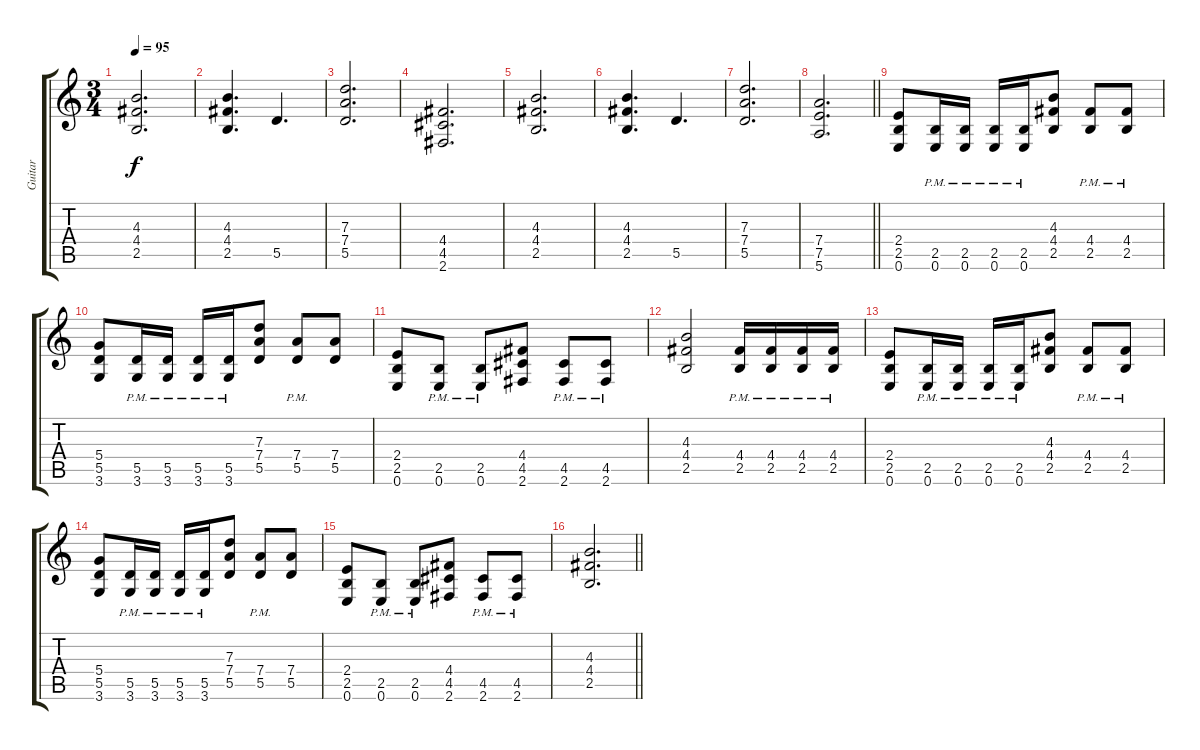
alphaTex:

\track ("Guitar" "Guitar") {instrument distortionguitar}
\staff {score tabs}
\tuning (E4 B3 G3 D3 A2 E2) {hide}
\ts (3 4)
\tempo 95
\clef g2
\ks c
(4.3 4.4 2.5).2{d dy f} |
(4.3 4.4 2.5).4{d} 5.5.4{d} |
(7.3 7.4 5.5).2{d} |
(4.4 4.5 2.6).2{d} |
(4.3 4.4 2.5).2{d} |
(4.3 4.4 2.5).4{d} 5.5.4{d} |
(7.3 7.4 5.5).2{d} |
\barLineRight lightlight
(7.4 7.5 5.6).2{d} |
\section ("" "")
(2.4 2.5 0.6).8 (2.5{pm} 0.6{pm}).16 (2.5{pm} 0.6{pm}).16 (2.5{pm} 0.6{pm}).16 (2.5{pm} 0.6{pm}).16 (4.3 4.4 2.5).8 (4.4{pm} 2.5{pm}).8 (4.4{pm} 2.5{pm}).8 |
(5.4 5.5 3.6).8 (5.5{pm} 3.6{pm}).16 (5.5{pm} 3.6{pm}).16 (5.5{pm} 3.6{pm}).16 (5.5{pm} 3.6{pm}).16 (7.3 7.4 5.5).8 (7.4{pm} 5.5{pm}).8 (7.4 5.5).8 |
(2.4 2.5 0.6).8 (2.5{pm} 0.6{pm}).8 (2.5{pm} 0.6{pm}).8 (4.4 4.5 2.6).8 (4.5{pm} 2.6{pm}).8 (4.5{pm} 2.6{pm}).8 |
(4.3 4.4 2.5).2 (4.4{pm} 2.5{pm}).16 (4.4{pm} 2.5{pm}).16 (4.4{pm} 2.5{pm}).16 (4.4{pm} 2.5{pm}).16 |
(2.4 2.5 0.6).8 (2.5{pm} 0.6{pm}).16 (2.5{pm} 0.6{pm}).16 (2.5{pm} 0.6{pm}).16 (2.5{pm} 0.6{pm}).16 (4.3 4.4 2.5).8 (4.4{pm} 2.5{pm}).8 (4.4{pm} 2.5{pm}).8 |
(5.4 5.5 3.6).8 (5.5{pm} 3.6{pm}).16 (5.5{pm} 3.6{pm}).16 (5.5{pm} 3.6{pm}).16 (5.5{pm} 3.6{pm}).16 (7.3 7.4 5.5).8 (7.4{pm} 5.5{pm}).8 (7.4 5.5).8 |
(2.4 2.5 0.6).8 (2.5{pm} 0.6{pm}).8 (2.5{pm} 0.6{pm}).8 (4.4 4.5 2.6).8 (4.5{pm} 2.6{pm}).8 (4.5{pm} 2.6{pm}).8 |
\barLineRight lightlight
(4.3 4.4 2.5).2{d}
